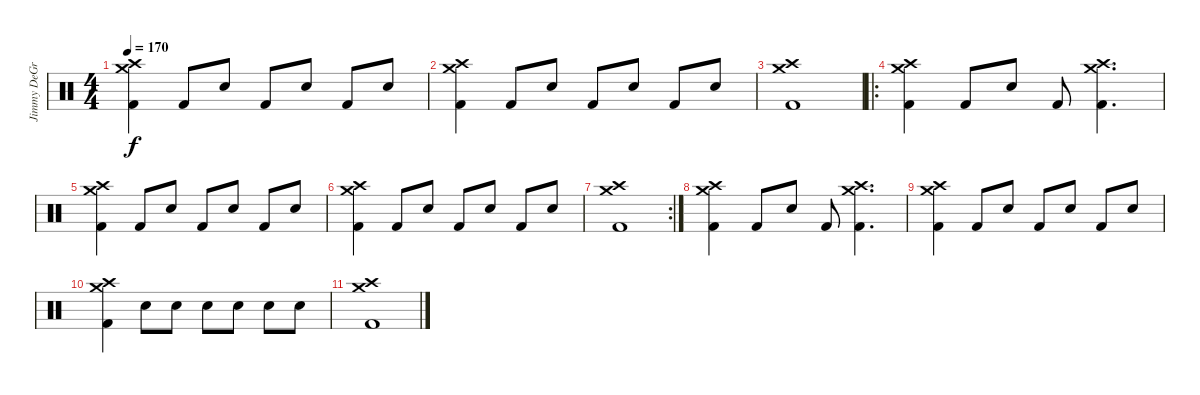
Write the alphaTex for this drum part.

\track ("Jimmy DeGrasso (Drums)" "Jimmy DeGr") {instrument percussion}
\staff {score}
\articulation defaults
\ts (4 4)
\tempo 170
\clef neutral
\ks c
("Crash medium (hit)" "Crash high (hit)" "Kick (hit) 2").4{dy f} "Kick (hit) 2".8 "Snare (hit) 2".8 "Kick (hit) 2".8 "Snare (hit) 2".8 "Kick (hit) 2".8 "Snare (hit) 2".8 |
("Crash medium (hit)" "Crash high (hit)" "Kick (hit) 2").4 "Kick (hit) 2".8 "Snare (hit) 2".8 "Kick (hit) 2".8 "Snare (hit) 2".8 "Kick (hit) 2".8 "Snare (hit) 2".8 |
("Crash medium (hit)" "Crash high (hit)" "Kick (hit) 2").1 |
\ro
("Crash medium (hit)" "Crash high (hit)" "Kick (hit) 2").4 "Kick (hit) 2".8 "Snare (hit) 2".8 "Kick (hit) 2".8 ("Crash medium (hit)" "Crash high (hit)" "Kick (hit) 2").4{d} |
("Crash medium (hit)" "Crash high (hit)" "Kick (hit) 2").4 "Kick (hit) 2".8 "Snare (hit) 2".8 "Kick (hit) 2".8 "Snare (hit) 2".8 "Kick (hit) 2".8 "Snare (hit) 2".8 |
("Crash medium (hit)" "Crash high (hit)" "Kick (hit) 2").4 "Kick (hit) 2".8 "Snare (hit) 2".8 "Kick (hit) 2".8 "Snare (hit) 2".8 "Kick (hit) 2".8 "Snare (hit) 2".8 |
\rc 2
("Crash medium (hit)" "Crash high (hit)" "Kick (hit) 2").1 |
("Crash medium (hit)" "Crash high (hit)" "Kick (hit) 2").4 "Kick (hit) 2".8 "Snare (hit) 2".8 "Kick (hit) 2".8 ("Crash medium (hit)" "Crash high (hit)" "Kick (hit) 2").4{d} |
("Crash medium (hit)" "Crash high (hit)" "Kick (hit) 2").4 "Kick (hit) 2".8 "Snare (hit) 2".8 "Kick (hit) 2".8 "Snare (hit) 2".8 "Kick (hit) 2".8 "Snare (hit) 2".8 |
("Crash medium (hit)" "Crash high (hit)" "Kick (hit) 2").4 "Snare (hit) 2".8 "Snare (hit) 2".8 "Snare (hit) 2".8 "Snare (hit) 2".8 "Snare (hit) 2".8 "Snare (hit) 2".8 |
("Crash medium (hit)" "Crash high (hit)" "Kick (hit) 2").1
